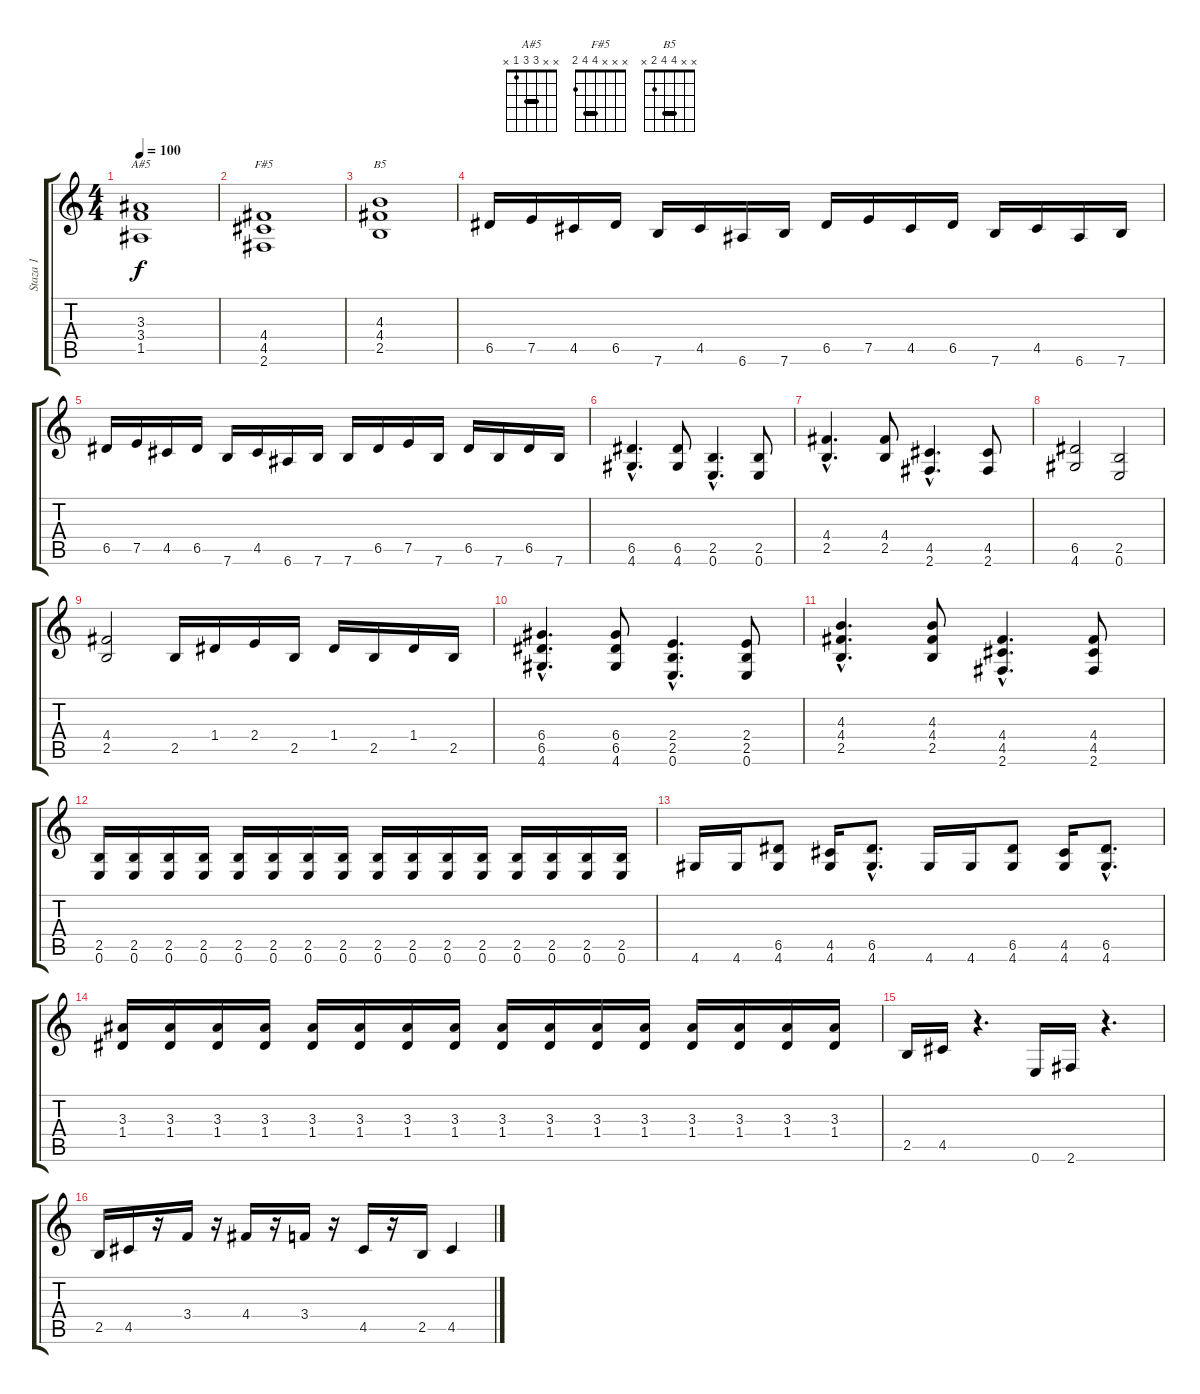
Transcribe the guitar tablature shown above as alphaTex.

\track ("Staza 1" "Staza 1") {instrument distortionguitar}
\staff {score tabs}
\tuning (E4 B3 G3 D3 A2 E2) {hide}
\chord ("A#5" x x 3 3 1 x) {barre 3}
\chord ("F#5" x x x 4 4 2) {barre 4}
\chord ("B5" x x 4 4 2 x) {barre 4}
\ts (4 4)
\tempo 100
\clef g2
\ks c
(3.3 3.4 1.5).1{ch "A#5" dy f} |
(4.4 4.5 2.6).1{ch "F#5"} |
(4.3 4.4 2.5).1{ch "B5"} |
6.5.16 7.5.16 4.5.16 6.5.16 7.6.16 4.5.16 6.6.16 7.6.16 6.5.16 7.5.16 4.5.16 6.5.16 7.6.16 4.5.16 6.6.16 7.6.16 |
6.5.16 7.5.16 4.5.16 6.5.16 7.6.16 4.5.16 6.6.16 7.6.16 7.6.16 6.5.16 7.5.16 7.6.16 6.5.16 7.6.16 6.5.16 7.6.16 |
(6.5{hac} 4.6{hac}).4{d} (6.5 4.6).8 (2.5{hac} 0.6{hac}).4{d} (2.5 0.6).8 |
(4.4{hac} 2.5{hac}).4{d} (4.4 2.5).8 (4.5{hac} 2.6{hac}).4{d} (4.5 2.6).8 |
(6.5 4.6).2 (2.5 0.6).2 |
(4.4 2.5).2 2.5.16 1.4.16 2.4.16 2.5.16 1.4.16 2.5.16 1.4.16 2.5.16 |
(6.4{hac} 6.5{hac} 4.6{hac}).4{d} (6.4 6.5 4.6).8 (2.4{hac} 2.5{hac} 0.6{hac}).4{d} (2.4 2.5 0.6).8 |
(4.3{hac} 4.4{hac} 2.5{hac}).4{d} (4.3 4.4 2.5).8 (4.4{hac} 4.5{hac} 2.6{hac}).4{d} (4.4 4.5 2.6).8 |
(2.5 0.6).16 (2.5 0.6).16 (2.5 0.6).16 (2.5 0.6).16 (2.5 0.6).16 (2.5 0.6).16 (2.5 0.6).16 (2.5 0.6).16 (2.5 0.6).16 (2.5 0.6).16 (2.5 0.6).16 (2.5 0.6).16 (2.5 0.6).16 (2.5 0.6).16 (2.5 0.6).16 (2.5 0.6).16 |
4.6.16 4.6.16 (6.5 4.6).8 (4.5 4.6).16 (6.5{hac} 4.6{hac}).8{d} 4.6.16 4.6.16 (6.5 4.6).8 (4.5 4.6).16 (6.5{hac} 4.6{hac}).8{d} |
(3.3 1.4).16 (3.3 1.4).16 (3.3 1.4).16 (3.3 1.4).16 (3.3 1.4).16 (3.3 1.4).16 (3.3 1.4).16 (3.3 1.4).16 (3.3 1.4).16 (3.3 1.4).16 (3.3 1.4).16 (3.3 1.4).16 (3.3 1.4).16 (3.3 1.4).16 (3.3 1.4).16 (3.3 1.4).16 |
2.5.16 4.5.16 r.4{d} 0.6.16 2.6.16 r.4{d} |
2.5.16 4.5.16 r.16 3.4.16 r.16 4.4.16 r.16 3.4.16 r.16 4.5.16 r.16 2.5.16 4.5.4
